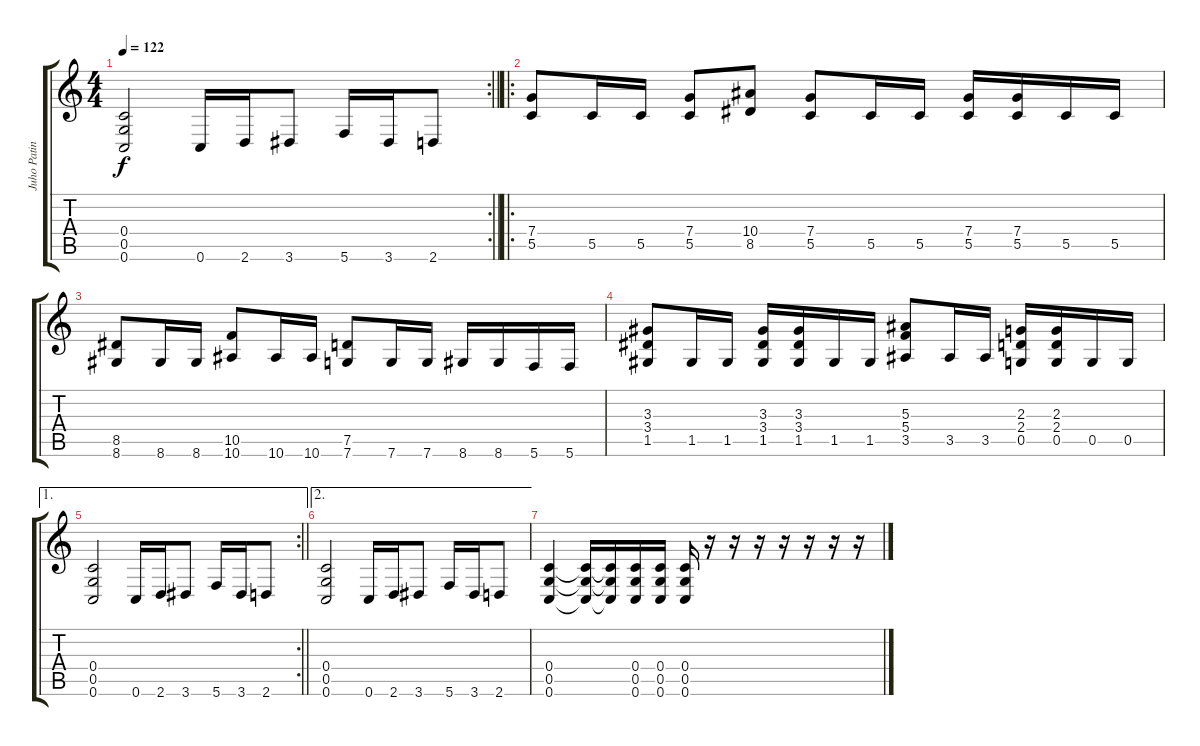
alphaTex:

\track ("Juho Patinen - Guitar" "Juho Patin") {instrument distortionguitar}
\staff {score tabs}
\tuning (D4 A3 F3 C3 G2 C2) {hide}
\rc 2
\ts (4 4)
\tempo 122
\clef g2
\barLineRight lightlight
\ks c
(0.4 0.5 0.6).2{dy f} 0.6.16 2.6.16 3.6.8 5.6.16 3.6.16 2.6.8 |
\ro
(7.4 5.5).8 5.5.16 5.5.16 (7.4 5.5).8 (10.4 8.5).8 (7.4 5.5).8 5.5.16 5.5.16 (7.4 5.5).16 (7.4 5.5).16 5.5.16 5.5.16 |
(8.5 8.6).8 8.6.16 8.6.16 (10.5 10.6).8 10.6.16 10.6.16 (7.5 7.6).8 7.6.16 7.6.16 8.6.16 8.6.16 5.6.16 5.6.16 |
(3.3 3.4 1.5).8 1.5.16 1.5.16 (3.3 3.4 1.5).16 (3.3 3.4 1.5).16 1.5.16 1.5.16 (5.3 5.4 3.5).8 3.5.16 3.5.16 (2.3 2.4 0.5).16 (2.3 2.4 0.5).16 0.5.16 0.5.16 |
\ae 1
\rc 2
\barLineRight lightlight
(0.4 0.5 0.6).2 0.6.16 2.6.16 3.6.8 5.6.16 3.6.16 2.6.8 |
\ae 2
(0.4 0.5 0.6).2 0.6.16 2.6.16 3.6.8 5.6.16 3.6.16 2.6.8 |
(0.4 0.5 0.6).4 (0.4{t} 0.5{t} 0.6{t}).16 (0.4{t} 0.5{t} 0.6{t}).16 (0.4 0.5 0.6).16 (0.4 0.5 0.6).16 (0.4 0.5 0.6).16 r.16 r.16 r.16 r.16 r.16 r.16 r.16
